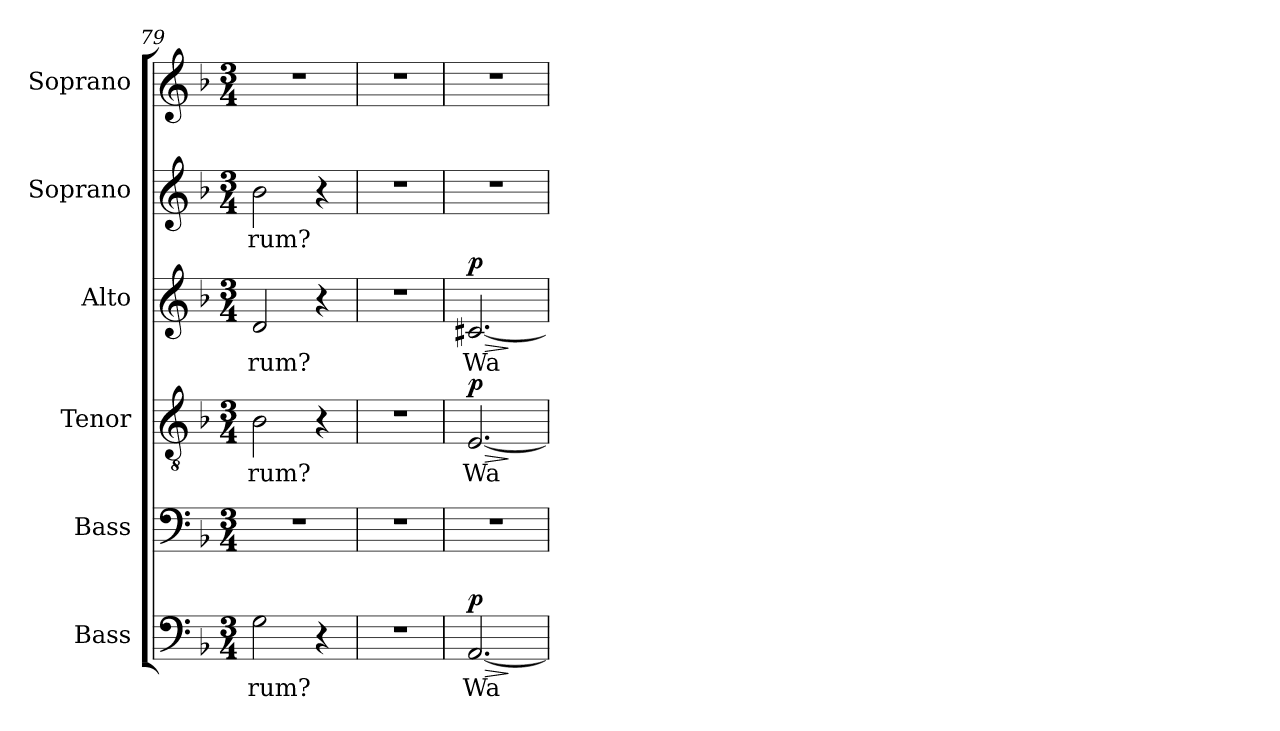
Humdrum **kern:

**kern	**text	**dynam	**kern	**kern	**text	**dynam	**kern	**text	**dynam	**kern	**text	**kern
*part6	*part6	*part6	*part5	*part4	*part4	*part4	*part3	*part3	*part3	*part2	*part2	*part1
*staff6	*staff6	*staff6	*staff5	*staff4	*staff4	*staff4	*staff3	*staff3	*staff3	*staff2	*staff2	*staff1
*I"Bass	*	*	*I"Bass	*I"Tenor	*	*	*I"Alto	*	*	*I"Soprano	*	*I"Soprano
*I'B.	*	*	*I'B.	*I'T.	*	*	*I'A.	*	*	*I'S.	*	*I'S.
*clefF4	*	*	*clefF4	*clefGv2	*	*	*clefG2	*	*	*clefG2	*	*clefG2
*	*	*	*	*ITrd7c12	*	*	*	*	*	*	*	*
*k[b-]	*	*	*k[b-]	*k[b-]	*	*	*k[b-]	*	*	*k[b-]	*	*k[b-]
*F:	*	*	*F:	*F:	*	*	*F:	*	*	*F:	*	*F:
*M3/4	*	*	*M3/4	*M3/4	*	*	*M3/4	*	*	*M3/4	*	*M3/4
=79	=79	=79	=79	=79	=79	=79	=79	=79	=79	=79	=79	=79
!	!LO:LY:b:color=#000000	!	!LO:N:vis=1	!	!	!	!	!	!	!	!	!
!	!	!	!	!	!LO:LY:b:color=#000000	!	!	!	!	!	!	!
!	!	!	!	!	!	!	!	!LO:LY:b:color=#000000	!	!	!	!
!	!	!	!	!	!	!	!	!	!	!	!LO:LY:b:color=#000000	!LO:N:vis=1
2Gi\	-rum?	.	2.r	2BB-i\	-rum?	.	2di/	-rum?	.	2b-i\	-rum?	2.r
4r	.	.	.	4r	.	.	4r	.	.	4r	.	.
=80	=80	=80	=80	=80	=80	=80	=80	=80	=80	=80	=80	=80
!LO:N:vis=1	!	!	!LO:N:vis=1	!LO:N:vis=1	!	!	!LO:N:vis=1	!	!	!LO:N:vis=1	!	!LO:N:vis=1
2.r	.	.	2.r	2.r	.	.	2.r	.	.	2.r	.	2.r
=81	=81	=81	=81	=81	=81	=81	=81	=81	=81	=81	=81	=81
!	!LO:LY:b:color=#000000	!LO:HP:b	!LO:N:vis=1	!	!	!	!	!	!	!	!	!
!	!	!	!	!	!LO:LY:b:color=#000000	!LO:HP:b	!	!	!	!	!	!
!	!	!	!	!	!	!	!	!LO:LY:b:color=#000000	!LO:HP:b	!LO:N:vis=1	!	!LO:N:vis=1
[2.AAi/	Wa-	> p	2.r	[2.EEi/	Wa-	> p	[2.c#Xi/	Wa-	> p	2.r	.	2.r
.	.	]	.	.	.	]	.	.	]	.	.	.
=	=	=	=	=	=	=	=	=	=	=	=	=
*-	*-	*-	*-	*-	*-	*-	*-	*-	*-	*-	*-	*-
